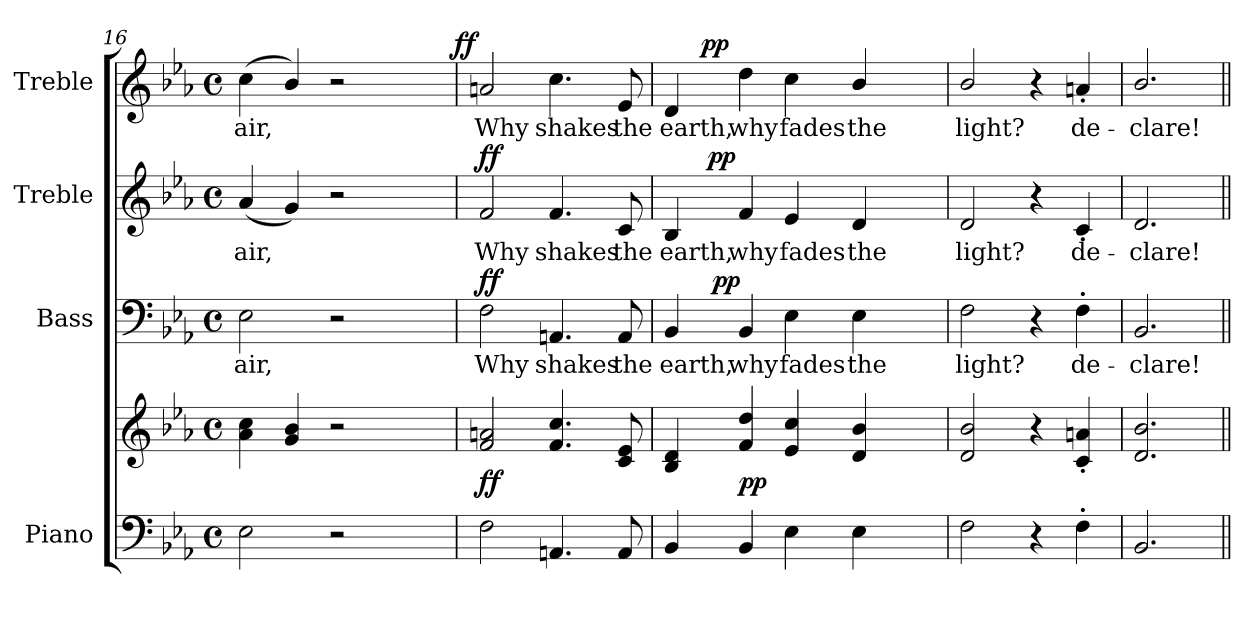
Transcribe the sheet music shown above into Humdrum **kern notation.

**kern	**kern	**dynam	**kern	**text	**dynam	**kern	**text	**dynam	**kern	**text	**dynam
*part4	*part4	*part4	*part3	*part3	*part3	*part2	*part2	*part2	*part1	*part1	*part1
*staff5	*staff4	*staff4/5	*staff3	*staff3	*staff3	*staff2	*staff2	*staff2	*staff1	*staff1	*staff1
*I"Piano	*	*	*I"Bass	*	*	*I"Treble	*	*	*I"Treble	*	*
*I'Pno.	*	*	*I'B.	*	*	*I'Tr.	*	*	*I'Tr.	*	*
!!LO:LB:g=z
*clefF4	*clefG2	*	*clefF4	*	*	*clefG2	*	*	*clefG2	*	*
*k[b-e-a-]	*k[b-e-a-]	*	*k[b-e-a-]	*	*	*k[b-e-a-]	*	*	*k[b-e-a-]	*	*
*E-:	*E-:	*	*E-:	*	*	*E-:	*	*	*E-:	*	*
*M4/4	*M4/4	*	*M4/4	*	*	*M4/4	*	*	*M4/4	*	*
*met(c)	*met(c)	*	*met(c)	*	*	*met(c)	*	*	*met(c)	*	*
=16	=16	=16	=16	=16	=16	=16	=16	=16	=16	=16	=16
!	!	!	!	!LO:LY:b:color=#000000	!	!	!	!	!	!	!
!	!	!	!	!	!	!	!LO:LY:b:color=#000000	!	!	!	!
!	!	!	!	!	!	!	!	!	!	!LO:LY:b:color=#000000	!
*	*	*	*	*	*	*	*	*	*^	*	*
2E-i\	4a-i\ 4cci	.	2E-i\	air,	.	(4a-i/	air,	.	(4cci\	2ryy	air,	.
.	4gi/ 4b-i	.	.	.	.	4gi/)	.	.	4b-i/)	.	.	.
2r	2r	.	2r	.	.	2r	.	.	2r	4ryy	.	.
.	.	.	.	.	.	.	.	.	.	8ryy	.	.
.	.	.	.	.	.	.	.	.	.	16ryy	.	.
.	.	.	.	.	.	.	.	.	.	32ryy	.	.
.	.	.	.	.	.	.	.	.	.	64ryy	.	.
.	.	.	.	.	.	.	.	.	.	128...ryy	.	.
.	.	.	.	.	.	.	.	.	.	1024ryy	.	ff
*	*	*	*	*	*	*	*	*	*v	*v	*	*
=17	=17	=17	=17	=17	=17	=17	=17	=17	=17	=17	=17
*	*	*	*	*	*	*	*	*	*^	*	*
!	!	!	!	!LO:LY:b:color=#000000	!	!	!	!	!	!	!	!
*	*	*	*	*	*	*	*	*	*v	*v	*	*
*	*	*	*	*	*	*	*	*	*^	*	*
!	!	!	!	!	!	!	!LO:LY:b:color=#000000	!	!	!	!	!
*	*	*	*	*	*	*	*	*	*v	*v	*	*
*	*	*	*	*	*	*	*	*	*^	*	*
!	!	!	!	!	!	!	!	!	!	!	!LO:LY:b:color=#000000	!
*	*	*	*	*	*	*	*	*	*v	*v	*	*
2Fi\	2fi/ 2ani	ff	2Fi\	Why	ff	2fi/	Why	ff	2ani/	Why	.
!	!	!	!	!LO:LY:b:color=#000000	!	!	!	!	!	!	!
!	!	!	!	!	!	!	!LO:LY:b:color=#000000	!	!	!	!
!	!	!	!	!	!	!	!	!	!	!LO:LY:b:color=#000000	!
4.AAni/	4.fi/ 4.cci	.	4.AAni/	shakes	.	4.fi/	shakes	.	4.cci\	shakes	.
!	!	!	!	!LO:LY:b:color=#000000	!	!	!	!	!	!	!
!	!	!	!	!	!	!	!LO:LY:b:color=#000000	!	!	!	!
!	!	!	!	!	!	!	!	!	!	!LO:LY:b:color=#000000	!
8AAi/	8ci/ 8e-i	.	8AAi/	the	.	8ci/	the	.	8e-i/	the	.
=18	=18	=18	=18	=18	=18	=18	=18	=18	=18	=18	=18
!	!	!	!	!LO:LY:b:color=#000000	!	!	!	!	!	!	!
!	!	!	!	!	!	!	!LO:LY:b:color=#000000	!	!	!	!
!	!	!	!	!	!	!	!	!	!	!LO:LY:b:color=#000000	!
*	*	*	*^	*	*	*^	*	*	*^	*	*
4BB-i/	4B-i/ 4di	.	4BB-i/	8ryy	earth,	.	4B-i/	8ryy	earth,	.	4di/	8ryy	earth,	.
.	.	.	.	64ryy	.	.	.	64ryy	.	.	.	128ryy	.	.
.	.	.	.	.	.	.	.	.	.	.	.	1024ryy	.	.
.	.	.	.	.	.	.	.	.	.	.	.	2ryy	.	pp
.	.	.	.	256..ryy	.	.	.	1024ryy	.	.	.	.	.	.
.	.	.	.	.	.	.	.	2ryy	.	pp	.	.	.	.
.	.	.	.	2ryy	.	pp	.	.	.	.	.	.	.	.
!	!	!	!	!	!LO:LY:b:color=#000000	!	!	!	!	!	!	!	!	!
!	!	!	!	!	!	!	!	!	!LO:LY:b:color=#000000	!	!	!	!	!
!	!	!	!	!	!	!	!	!	!	!	!	!	!LO:LY:b:color=#000000	!
4BB-i/	4fi/ 4ddi	pp	4BB-i/	.	why	.	4fi/	.	why	.	4ddi\	.	why	.
!	!	!	!	!	!LO:LY:b:color=#000000	!	!	!	!	!	!	!	!	!
!	!	!	!	!	!	!	!	!	!LO:LY:b:color=#000000	!	!	!	!	!
!	!	!	!	!	!	!	!	!	!	!	!	!	!LO:LY:b:color=#000000	!
4E-i\	4e-i/ 4cci	.	4E-i\	.	fades	.	4e-i/	.	fades	.	4cci\	.	fades	.
.	.	.	.	.	.	.	.	.	.	.	.	4ryy	.	.
.	.	.	.	.	.	.	.	4ryy	.	.	.	.	.	.
.	.	.	.	4ryy	.	.	.	.	.	.	.	.	.	.
!	!	!	!	!	!LO:LY:b:color=#000000	!	!	!	!	!	!	!	!	!
!	!	!	!	!	!	!	!	!	!LO:LY:b:color=#000000	!	!	!	!	!
!	!	!	!	!	!	!	!	!	!	!	!	!	!LO:LY:b:color=#000000	!
4E-i\	4di/ 4b-i	.	4E-i\	.	the	.	4di/	.	the	.	4b-i/	.	the	.
.	.	.	.	.	.	.	.	.	.	.	.	16ryy	.	.
.	.	.	.	.	.	.	.	16ryy	.	.	.	.	.	.
.	.	.	.	16ryy	.	.	.	.	.	.	.	.	.	.
.	.	.	.	.	.	.	.	.	.	.	.	32ryy	.	.
.	.	.	.	.	.	.	.	32ryy	.	.	.	.	.	.
.	.	.	.	32ryy	.	.	.	.	.	.	.	.	.	.
.	.	.	.	.	.	.	.	.	.	.	.	64ryy	.	.
.	.	.	.	.	.	.	.	128...ryy	.	.	.	.	.	.
.	.	.	.	128ryy	.	.	.	.	.	.	.	.	.	.
.	.	.	.	.	.	.	.	.	.	.	.	256..ryy	.	.
.	.	.	.	1024ryy	.	.	.	.	.	.	.	.	.	.
*	*	*	*v	*v	*	*	*	*	*	*	*v	*v	*	*
*	*	*	*	*	*	*v	*v	*	*	*	*	*
=19	=19	=19	=19	=19	=19	=19	=19	=19	=19	=19	=19
*	*	*	*^	*	*	*^	*	*	*^	*	*
!	!	!	!	!	!LO:LY:b:color=#000000	!	!	!	!	!	!	!	!	!
*	*	*	*v	*v	*	*	*	*	*	*	*v	*v	*	*
*	*	*	*	*	*	*v	*v	*	*	*	*	*
*	*	*	*^	*	*	*^	*	*	*^	*	*
!	!	!	!	!	!	!	!	!	!LO:LY:b:color=#000000	!	!	!	!	!
*	*	*	*v	*v	*	*	*	*	*	*	*v	*v	*	*
*	*	*	*	*	*	*v	*v	*	*	*	*	*
*	*	*	*^	*	*	*^	*	*	*^	*	*
!	!	!	!	!	!	!	!	!	!	!	!	!	!LO:LY:b:color=#000000	!
*	*	*	*v	*v	*	*	*	*	*	*	*v	*v	*	*
*	*	*	*	*	*	*v	*v	*	*	*	*	*
2Fi\	2di/ 2b-i	.	2Fi\	light?	.	2di/	light?	.	2b-i/	light?	.
4r	4r	.	4r	.	.	4r	.	.	4r	.	.
!	!	!	!	!LO:LY:b:color=#000000	!	!	!	!	!	!	!
!	!	!	!	!	!	!	!LO:LY:b:color=#000000	!	!	!	!
!	!	!	!	!	!	!	!	!	!	!LO:LY:b:color=#000000	!
4F'i\	4ci/' 4ani'	.	4F'i\	de-	.	4c'i/	de-	.	4an'i/	de-	.
=20	=20	=20	=20	=20	=20	=20	=20	=20	=20	=20	=20
!	!	!	!	!LO:LY:b:color=#000000	!	!	!	!	!	!	!
!	!	!	!	!	!	!	!LO:LY:b:color=#000000	!	!	!	!
!	!	!	!	!	!	!	!	!	!	!LO:LY:b:color=#000000	!
2.BB-i/	2.di/ 2.b-i	.	2.BB-i/	-clare!	.	2.di/	-clare!	.	2.b-i/	-clare!	.
=||	=||	=||	=||	=||	=||	=||	=||	=||	=||	=||	=||
*-	*-	*-	*-	*-	*-	*-	*-	*-	*-	*-	*-
